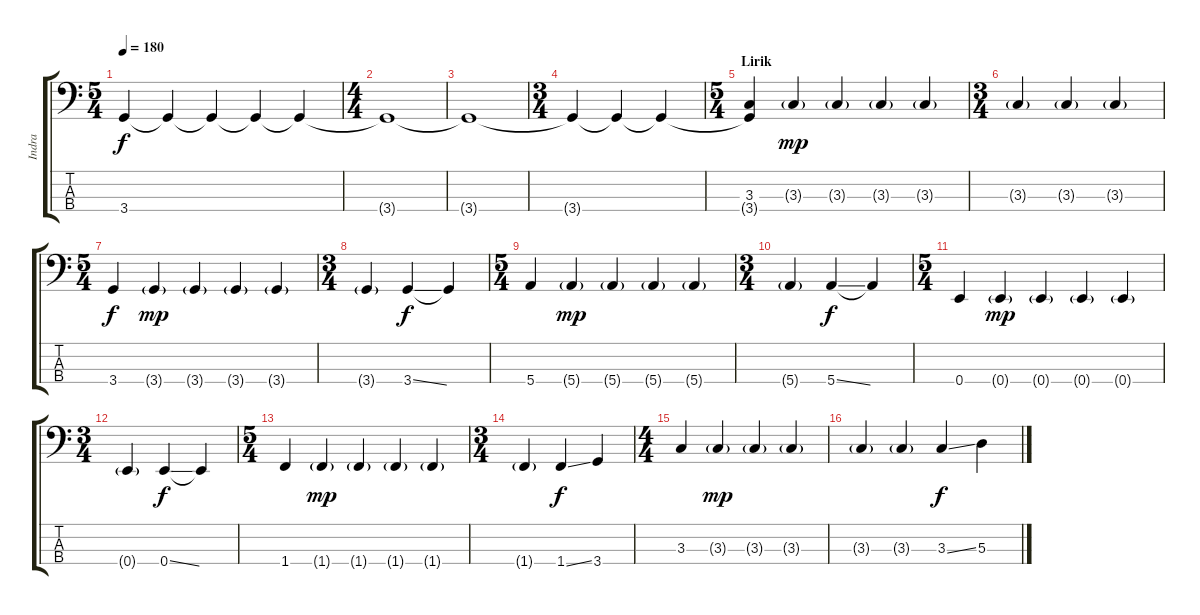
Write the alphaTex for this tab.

\track ("Indra" "Indra") {instrument electricbasspick}
\staff {score tabs}
\tuning (G2 D2 A1 E1) {hide}
\ts (5 4)
\tempo 180
\clef f4
\ks c
3.4.4{dy f} 3.4{t}.4 3.4{t}.4 3.4{t}.4 3.4{t}.4 |
\ts (4 4)
3.4{t}.1 |
3.4{t}.1 |
\ts (3 4)
3.4{t}.4 3.4{t}.4 3.4{t}.4 |
\ts (5 4)
\section ("" "Lirik")
(3.3 3.4{t}).4 3.3{g}.4{dy mp} 3.3{g}.4 3.3{g}.4 3.3{g}.4 |
\ts (3 4)
3.3{g}.4 3.3{g}.4 3.3{g}.4 |
\ts (5 4)
3.4.4{dy f} 3.4{g}.4{dy mp} 3.4{g}.4 3.4{g}.4 3.4{g}.4 |
\ts (3 4)
3.4{g}.4 3.4{ss}.4{dy f} 3.4{t}.4 |
\ts (5 4)
5.4.4 5.4{g}.4{dy mp} 5.4{g}.4 5.4{g}.4 5.4{g}.4 |
\ts (3 4)
5.4{g}.4 5.4{ss}.4{dy f} 5.4{t}.4 |
\ts (5 4)
0.4.4 0.4{g}.4{dy mp} 0.4{g}.4 0.4{g}.4 0.4{g}.4 |
\ts (3 4)
0.4{g}.4 0.4{ss}.4{dy f} 0.4{t}.4 |
\ts (5 4)
1.4.4 1.4{g}.4{dy mp} 1.4{g}.4 1.4{g}.4 1.4{g}.4 |
\ts (3 4)
1.4{g}.4 1.4{ss}.4{dy f} 3.4.4 |
\ts (4 4)
3.3.4 3.3{g}.4{dy mp} 3.3{g}.4 3.3{g}.4 |
3.3{g}.4 3.3{g}.4 3.3{ss}.4{dy f} 5.3.4
